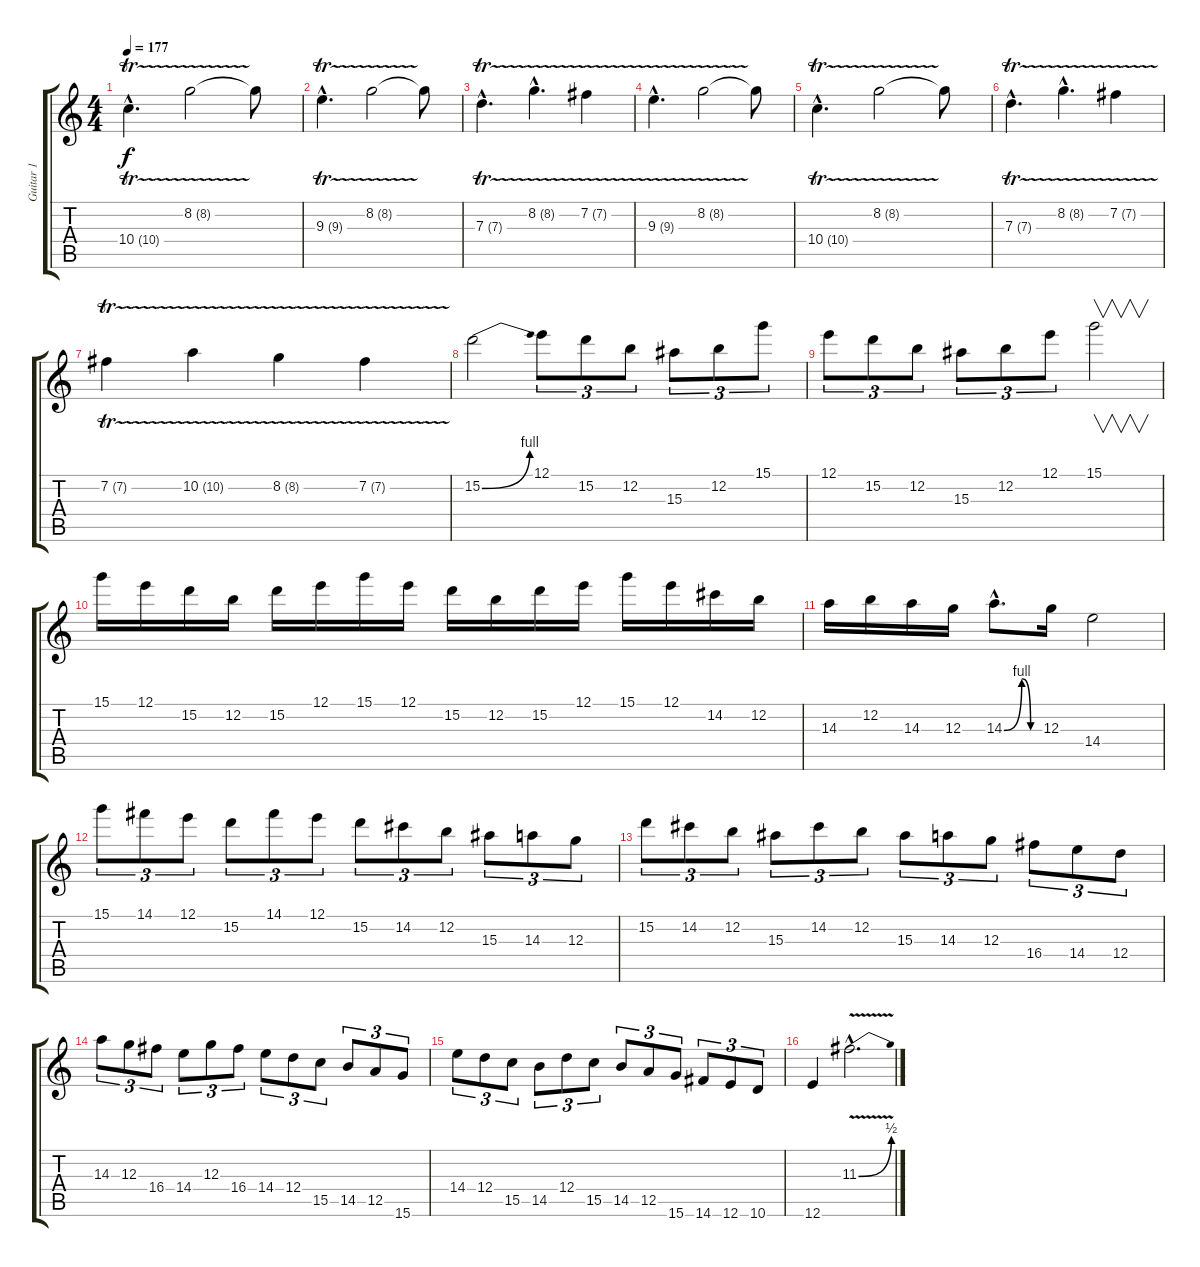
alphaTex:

\track ("Guitar 1" "Guitar 1") {instrument distortionguitar}
\staff {score tabs}
\tuning (E4 B3 G3 D3 A2 E2) {hide}
\ts (4 4)
\tempo 177
\clef g2
\ks c
10.4{tr (10 16) hac}.4{d dy f} 8.2{tr (8 16)}.2 8.2{t}.8 |
9.3{tr (9 16) hac}.4{d} 8.2{tr (8 16)}.2 8.2{t}.8 |
7.3{tr (7 16) hac}.4{d} 8.2{tr (8 16) hac}.4{d} 7.2{tr (7 16)}.4 |
9.3{tr (9 16) hac}.4{d} 8.2{tr (8 16)}.2 8.2{t}.8 |
10.4{tr (10 16) hac}.4{d} 8.2{tr (8 16)}.2 8.2{t}.8 |
7.3{tr (7 16) hac}.4{d} 8.2{tr (8 16) hac}.4{d} 7.2{tr (7 16)}.4 |
7.2{tr (7 16)}.4 10.2{tr (10 16)}.4 8.2{tr (8 16)}.4 7.2{tr (7 16)}.4 |
15.2{be (bend 0 0 60 4)}.2 12.1.8{tu (3 2)} 15.2.8{tu (3 2)} 12.2.8{tu (3 2)} 15.3.8{tu (3 2)} 12.2.8{tu (3 2)} 15.1.8{tu (3 2)} |
12.1.8{tu (3 2)} 15.2.8{tu (3 2)} 12.2.8{tu (3 2)} 15.3.8{tu (3 2)} 12.2.8{tu (3 2)} 12.1.8{tu (3 2)} 15.1.2{v} |
15.1.16 12.1.16 15.2.16 12.2.16 15.2.16 12.1.16 15.1.16 12.1.16 15.2.16 12.2.16 15.2.16 12.1.16 15.1.16 12.1.16 14.2.16 12.2.16 |
14.3.16 12.2.16 14.3.16 12.3.16 14.3{be (custom 0 0 30 4 45 0 60 0) hac}.8{d} 12.3.16 14.4.2 |
15.1.8{tu (3 2)} 14.1.8{tu (3 2)} 12.1.8{tu (3 2)} 15.2.8{tu (3 2)} 14.1.8{tu (3 2)} 12.1.8{tu (3 2)} 15.2.8{tu (3 2)} 14.2.8{tu (3 2)} 12.2.8{tu (3 2)} 15.3.8{tu (3 2)} 14.3.8{tu (3 2)} 12.3.8{tu (3 2)} |
15.2.8{tu (3 2)} 14.2.8{tu (3 2)} 12.2.8{tu (3 2)} 15.3.8{tu (3 2)} 14.2.8{tu (3 2)} 12.2.8{tu (3 2)} 15.3.8{tu (3 2)} 14.3.8{tu (3 2)} 12.3.8{tu (3 2)} 16.4.8{tu (3 2)} 14.4.8{tu (3 2)} 12.4.8{tu (3 2)} |
14.3.8{tu (3 2)} 12.3.8{tu (3 2)} 16.4.8{tu (3 2)} 14.4.8{tu (3 2)} 12.3.8{tu (3 2)} 16.4.8{tu (3 2)} 14.4.8{tu (3 2)} 12.4.8{tu (3 2)} 15.5.8{tu (3 2)} 14.5.8{tu (3 2)} 12.5.8{tu (3 2)} 15.6.8{tu (3 2)} |
14.4.8{tu (3 2)} 12.4.8{tu (3 2)} 15.5.8{tu (3 2)} 14.5.8{tu (3 2)} 12.4.8{tu (3 2)} 15.5.8{tu (3 2)} 14.5.8{tu (3 2)} 12.5.8{tu (3 2)} 15.6.8{tu (3 2)} 14.6.8{tu (3 2)} 12.6.8{tu (3 2)} 10.6.8{tu (3 2)} |
12.6.4 11.3{be (bend 0 0 60 2) v hac}.2{d}
